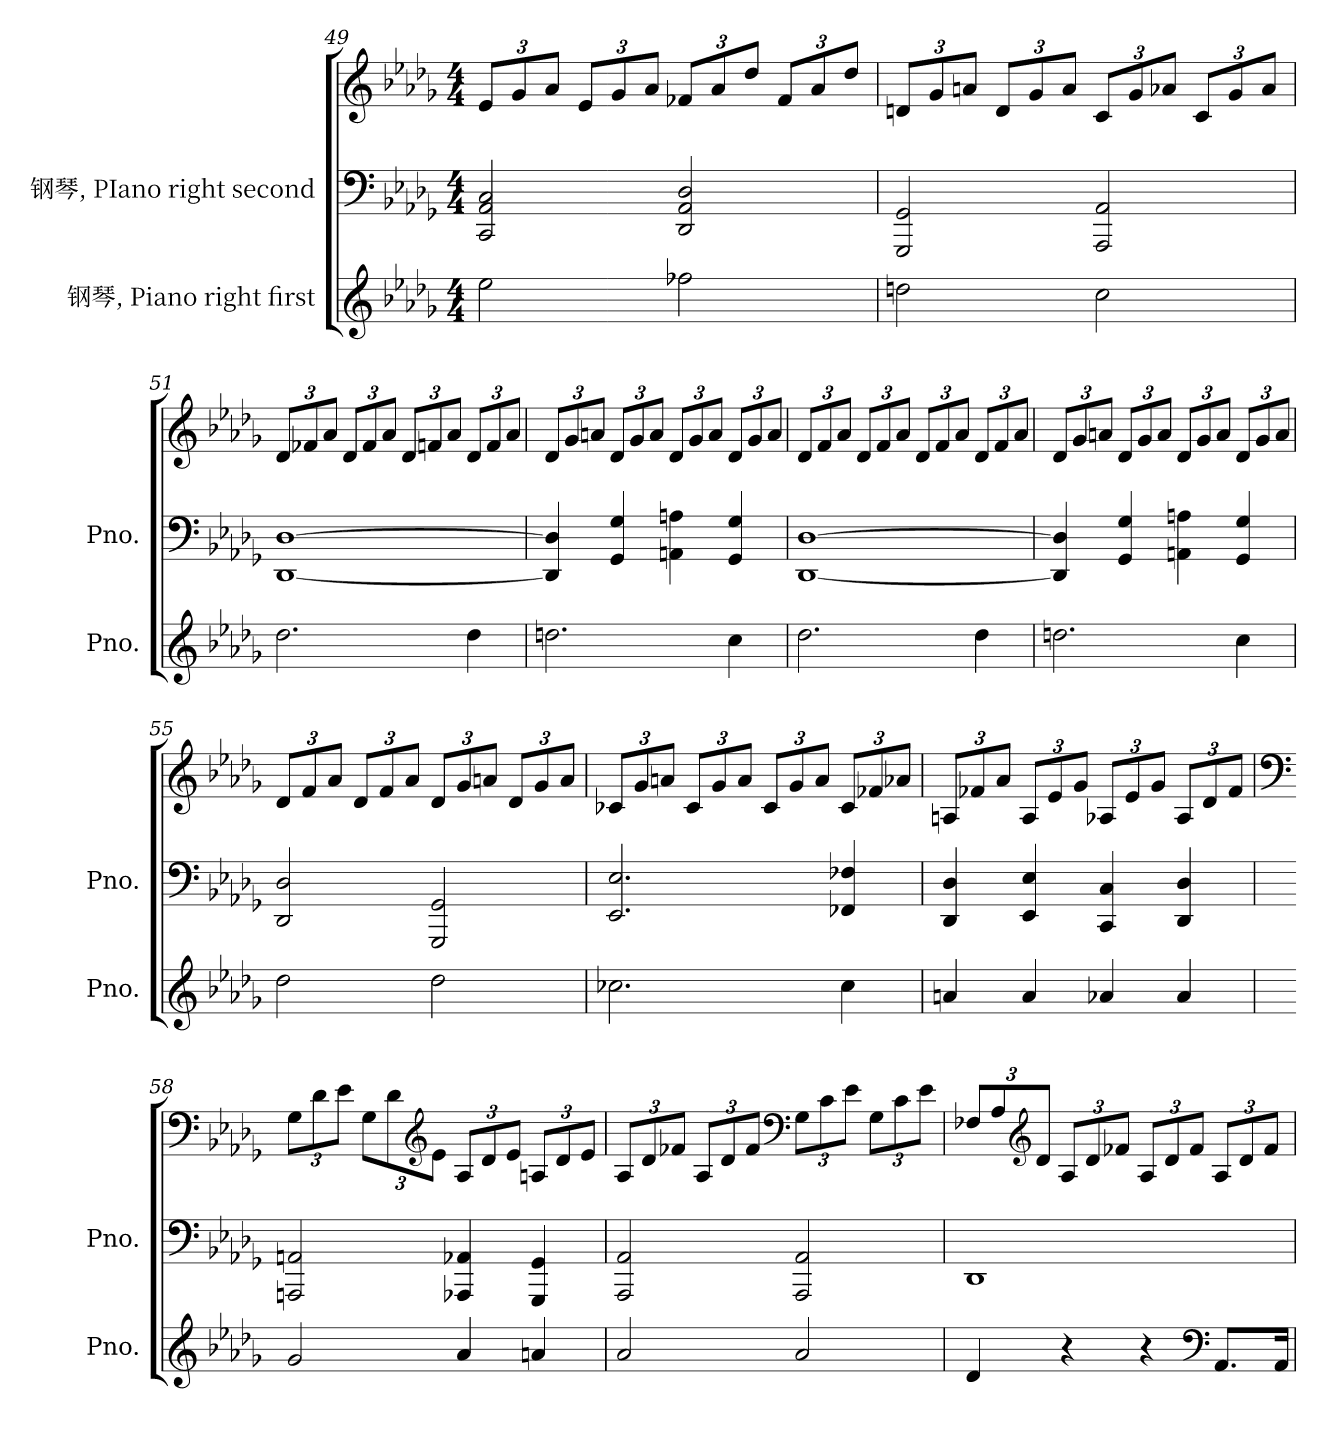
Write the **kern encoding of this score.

**kern	**kern	**kern
*part2	*part1	*part1
*staff3	*staff2	*staff1
*I"钢琴, Piano right first	*I"钢琴, PIano right second	*
*I'Pno.	*I'Pno.	*
*clefG2	*clefF4	*clefG2
*k[b-e-a-d-g-]	*k[b-e-a-d-g-]	*k[b-e-a-d-g-]
*M4/4	*M4/4	*M4/4
*MM44	*MM44	*MM44
*	*	*Xbrackettup
=49	=49	=49
2ee-\	2CC/ 2AA-/ 2C/	12e-/L
*	*	*MM47
.	.	12g-/
.	.	12a-/J
*	*	*MM49
.	.	12e-/L
.	.	12g-/
.	.	12a-/J
2ff-X\	2DD-/ 2AA-/ 2D-/	12f-X/L
.	.	12a-/
.	.	12dd-/J
*	*	*MM45
.	.	12f-/L
*	*	*MM44
.	.	12a-/
*	*	*MM38
.	.	12dd-/J
=50	=50	=50
*	*	*MM45
2ddn\	2GGG-/ 2GG-/	12dn/L
*	*	*MM48
.	.	12g-/
.	.	12an/J
*	*	*MM44
.	.	12d/L
.	.	12g-/
*	*	*MM38
.	.	12a/J
*	*	*MM46
2cc\	2AAA-/ 2AA-/	12c/L
.	.	12g-/
.	.	12a-X/J
*	*	*MM44
.	.	12c/L
*	*	*MM45
.	.	12g-/
*	*	*MM37
.	.	12a-/J
!!LO:LB:g=z
=51	=51	=51
*	*	*MM40
2.dd-\	[1DD- [1D-	12d-/L
*	*	*MM43
.	.	12f-X/
*	*	*MM46
.	.	12a-/J
*	*	*MM49
.	.	12d-/L
*	*	*MM51
.	.	12f-/
*	*	*MM46
.	.	12a-/J
*	*	*MM50
.	.	12d-/L
.	.	12fn/
*	*	*MM48
.	.	12a-/J
4dd-\	.	12d-/L
*	*	*MM46
.	.	12f/
*	*	*MM38
.	.	12a-/J
=52	=52	=52
*	*	*MM43
2.ddn\	4DD-/] 4D-/]	12d-/L
*	*	*MM45
.	.	12g-/
*	*	*MM48
.	.	12an/J
*	*	*MM50
.	4GG-/ 4G-/	12d-/L
*	*	*MM51
.	.	12g-/
*	*	*MM48
.	.	12a/J
*	*	*MM49
.	4AAn\ 4An\	12d-/L
*	*	*MM50
.	.	12g-/
*	*	*MM44
.	.	12a/J
*	*	*MM45
4cc\	4GG-/ 4G-/	12d-/L
*	*	*MM48
.	.	12g-/
*	*	*MM39
.	.	12a/J
=53	=53	=53
*	*	*MM45
2.dd-\	[1DD- [1D-	12d-/L
.	.	12f/
*	*	*MM48
.	.	12a-/J
*	*	*MM51
.	.	12d-/L
.	.	12f/
.	.	12a-/J
*	*	*MM49
.	.	12d-/L
.	.	12f/
.	.	12a-/J
*	*	*MM48
4dd-\	.	12d-/L
.	.	12f/
*	*	*MM41
.	.	12a-/J
!!LO:PB:g=z
=54	=54	=54
*	*	*MM45
2.ddn\	4DD-/] 4D-/]	12d-/L
*	*	*MM47
.	.	12g-/
.	.	12an/J
*	*	*MM49
.	4GG-/ 4G-/	12d-/L
.	.	12g-/
*	*	*MM51
.	.	12a/J
*	*	*MM48
.	4AAn\ 4An\	12d-/L
.	.	12g-/
*	*	*MM44
.	.	12a/J
*	*	*MM45
4cc\	4GG-/ 4G-/	12d-/L
.	.	12g-/
*	*	*MM38
.	.	12a/J
=55	=55	=55
*	*	*MM44
2dd-\	2DD-/ 2D-/	12d-/L
.	.	12f/
*	*	*MM46
.	.	12a-/J
*	*	*MM52
.	.	12d-/L
.	.	12f/
*	*	*MM43
.	.	12a-/J
*	*	*MM44
2dd-\	2GGG-/ 2GG-/	12d-/L
*	*	*MM46
.	.	12g-/
.	.	12an/J
*	*	*MM51
.	.	12d-/L
.	.	12g-/
*	*	*MM40
.	.	12a/J
=56	=56	=56
*	*	*MM47
2.cc-X\	2.EE-/ 2.E-/	12c-X/L
*	*	*MM51
.	.	12g-/
.	.	12an/J
*	*	*MM50
.	.	12c-/L
.	.	12g-/
*	*	*MM53
.	.	12a/J
*	*	*MM50
.	.	12c-/L
.	.	12g-/
*	*	*MM46
.	.	12a/J
*	*	*MM51
4cc-\	4FF-X/ 4F-X/	12c-/L
*	*	*MM52
.	.	12f-X/
*	*	*MM44
.	.	12a-X/J
!!LO:LB:g=z
=57	=57	=57
*	*	*MM49
4an/	4DD-/ 4D-/	12An/L
*	*	*MM51
.	.	12f-X/
*	*	*MM46
.	.	12a-/J
*	*	*MM51
4a/	4EE-/ 4E-/	12A/L
.	.	12e-/
*	*	*MM49
.	.	12g-/J
*	*	*MM50
4a-X/	4CC/ 4C/	12A-X/L
.	.	12e-/
*	*	*MM47
.	.	12g-/J
*	*	*MM48
4a-/	4DD-/ 4D-/	12A-/L
.	.	12d-/
*	*	*MM43
.	.	12f-/J
=58	=58	=58
*	*	*clefF4
*	*	*MM48
2g-/	2AAAn/ 2AAn/	12G-\L
*	*	*MM51
.	.	12d-\
.	.	12e-\J
.	.	12G-\L
.	.	12d-\
*	*	*clefG2
*	*	*MM45
.	.	12e-\J
4a-/	4AAA-X/ 4AA-X/	12A-/L
.	.	12d-/
*	*	*MM41
.	.	12e-/J
*	*	*MM43
4an/	4GGG-/ 4GG-/	12An/L
.	.	12d-/
*	*	*MM36
.	.	12e-/J
!!LO:LB:g=z
=59	=59	=59
*	*	*MM38
2a-/	2AAA-/ 2AA-/	12A-/L
*	*	*MM40
.	.	12d-/
*	*	*MM41
.	.	12f-X/J
*	*	*MM43
.	.	12A-/L
*	*	*MM45
.	.	12d-/
.	.	12f-/J
*	*	*clefF4
*	*	*MM44
2a-/	2AAA-/ 2AA-/	12G-\L
.	.	12c\
*	*	*MM39
.	.	12e-\J
*	*	*MM42
.	.	12G-\L
.	.	12c\
*	*	*MM31
.	.	12e-\J
=60	=60	=60
*	*	*MM35
4d-/	1DD-	12F-X/L
*	*	*MM42
.	.	12A-/
*	*	*clefG2
*	*	*MM46
.	.	12d-/J
*	*	*MM49
4r	.	12A-/L
*	*	*MM50
.	.	12d-/
*	*	*MM45
.	.	12f-X/J
*	*	*MM48
4r	.	12A-/L
.	.	12d-/
.	.	12f-/J
*clefF4	*	*
*	*	*MM40
8.AA-/L	.	12A-/L
.	.	12d-/
*	*	*MM35
.	.	12f-/J
16AA-/Jk	.	.
=	=	=
*-	*-	*-
